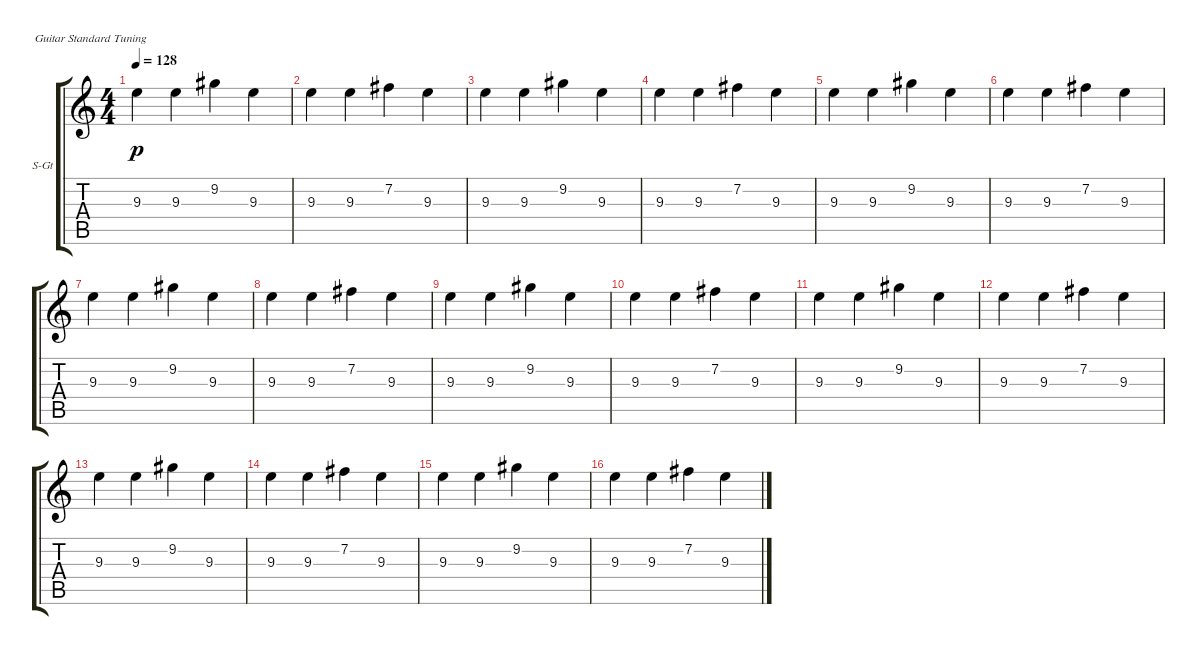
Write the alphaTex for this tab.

\defaultSystemsLayout 4
\bracketExtendMode groupsimilarinstruments
\firstSystemTrackNameOrientation horizontal
\otherSystemsTrackNameOrientation horizontal
\track ("перебор" "S-Gt") {instrument acousticguitarsteel}
\staff {score tabs}
\tuning (E4 B3 G3 D3 A2 E2)
\ts (4 4)
\tempo 128
\clef g2
\ks c
9.3.4{dy p} 9.3.4 9.2.4 9.3.4 |
9.3.4 9.3.4 7.2.4 9.3.4 |
9.3.4 9.3.4 9.2.4 9.3.4 |
9.3.4 9.3.4 7.2.4 9.3.4 |
9.3.4 9.3.4 9.2.4 9.3.4 |
9.3.4 9.3.4 7.2.4 9.3.4 |
9.3.4 9.3.4 9.2.4 9.3.4 |
9.3.4 9.3.4 7.2.4 9.3.4 |
9.3.4 9.3.4 9.2.4 9.3.4 |
9.3.4 9.3.4 7.2.4 9.3.4 |
9.3.4 9.3.4 9.2.4 9.3.4 |
9.3.4 9.3.4 7.2.4 9.3.4 |
9.3.4 9.3.4 9.2.4 9.3.4 |
9.3.4 9.3.4 7.2.4 9.3.4 |
9.3.4 9.3.4 9.2.4 9.3.4 |
9.3.4 9.3.4 7.2.4 9.3.4
